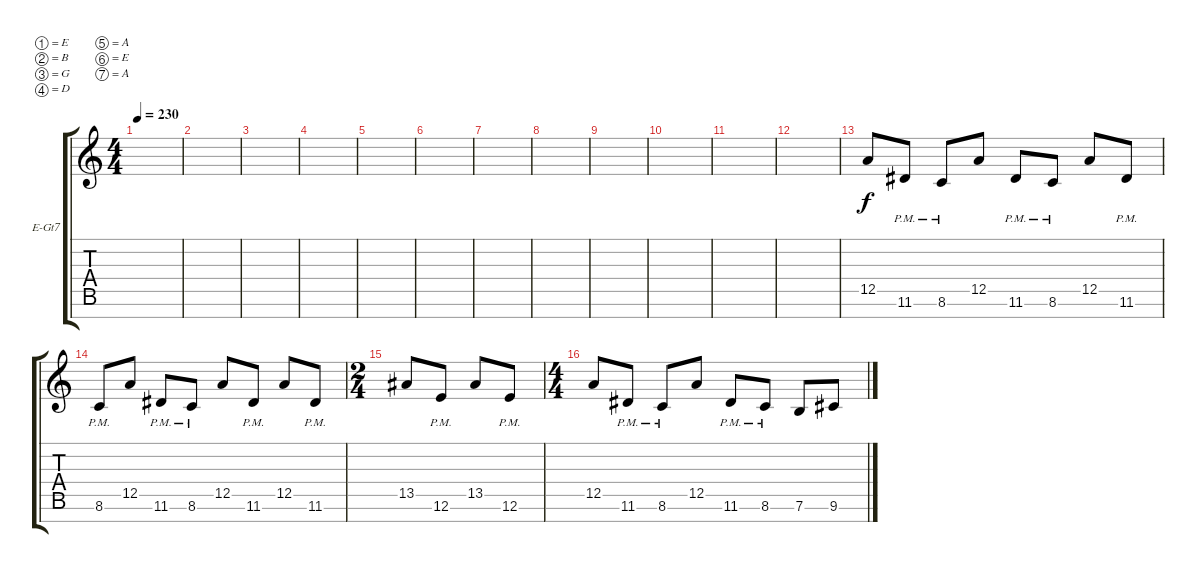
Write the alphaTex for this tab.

\defaultSystemsLayout 4
\bracketExtendMode groupsimilarinstruments
\firstSystemTrackNameOrientation horizontal
\otherSystemsTrackNameOrientation horizontal
\track ("Electric Guitar" "E-Gt7") {instrument distortionguitar}
\staff {score tabs}
\tuning (E4 B3 G3 D3 A2 E2 A1)
\ts (4 4)
\tempo 230
\clef g2
\ks c
|
|
|
|
|
|
|
|
|
|
|
|
12.5.8 11.6{pm}.8 8.6{pm}.8 12.5.8 11.6{pm}.8 8.6{pm}.8 12.5.8 11.6{pm}.8 |
8.6{pm}.8 12.5.8 11.6{pm}.8 8.6{pm}.8 12.5.8 11.6{pm}.8 12.5.8 11.6{pm}.8 |
\ts (2 4)
13.5.8 12.6{pm}.8 13.5.8 12.6{pm}.8 |
\ts (4 4)
12.5.8 11.6{pm}.8 8.6{pm}.8 12.5.8 11.6{pm}.8 8.6{pm}.8 7.6.8 9.6.8
